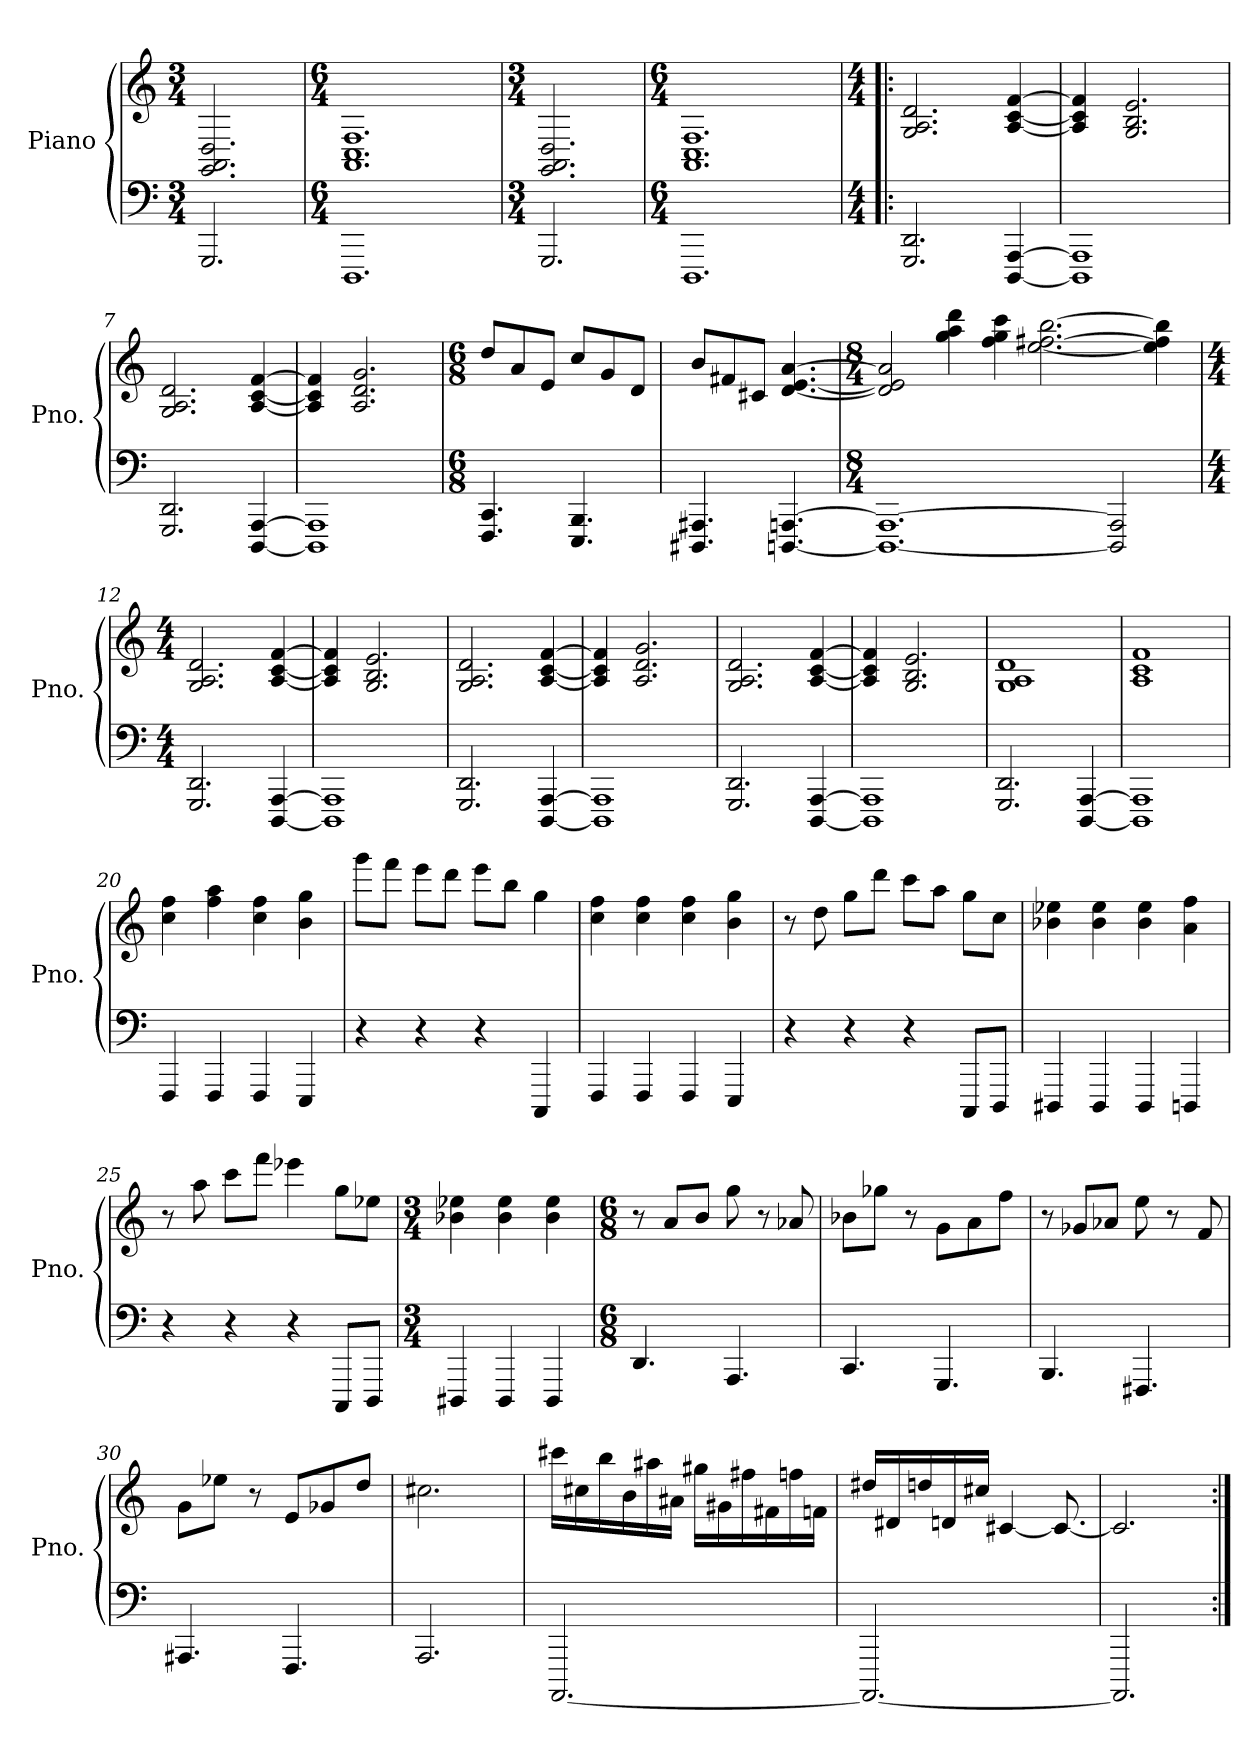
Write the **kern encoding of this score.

**kern	**kern
*part1	*part1
*staff2	*staff1
*I"Piano	*
*I'Pno.	*
*stria5	*stria5
*clefF4	*clefG2
*k[]	*k[]
*M3/4	*M3/4
*MM80	*MM80
=1	=1
2.GGG	2.AA 2.D 2.GG
=2	=2
*M6/4	*M6/4
1.DDD	1.AA 1.C 1.F
=3	=3
*M3/4	*M3/4
2.GGG	2.AA 2.D 2.GG
=4	=4
*M6/4	*M6/4
1.DDD	1.AA 1.C 1.F
=5!|:	=5!|:
*M4/4	*M4/4
*	*MM100
2.GGG 2.DD	2.A 2.d 2.G
[4DDD [4AAA	[4A [4c [4f
=6	=6
1DDD] 1AAA]	4A] 4c] 4f]
.	2.B 2.e 2.G
=7	=7
2.GGG 2.DD	2.A 2.d 2.G
[4DDD [4AAA	[4A [4c [4f
=8	=8
1DDD] 1AAA]	4A] 4c] 4f]
.	2.d 2.g 2.A
=9	=9
*M6/8	*M6/8
4.FFF 4.CC	8ddL
.	8a
.	8eJ
4.EEE 4.BBB	8ccL
.	8g
.	8dJ
=10	=10
4.DDD#X 4.AAA#X	8bL
.	8f#X
.	8c#XJ
[4.DDDn [4.AAAn	[4.d [4.e [4.a
=11	=11
*M8/4	*M8/4
*	*MM80
1.DDD_ 1.AAA_	2d] 2e] 2a]
.	4gg 4aa 4ddd
.	4ff 4gg 4ccc
.	[2.ff#X [2.ee [2.bb
2DDD] 2AAA]	.
.	4ff#] 4ee] 4bb]
=12	=12
*M4/4	*M4/4
*	*MM100
2.GGG 2.DD	2.A 2.d 2.G
[4DDD [4AAA	[4A [4c [4f
=13	=13
1DDD] 1AAA]	4A] 4c] 4f]
.	2.B 2.e 2.G
=14	=14
2.GGG 2.DD	2.A 2.d 2.G
[4DDD [4AAA	[4A [4c [4f
=15	=15
1DDD] 1AAA]	4A] 4c] 4f]
.	2.d 2.g 2.A
=16	=16
2.GGG 2.DD	2.A 2.d 2.G
[4DDD [4AAA	[4A [4c [4f
=17	=17
1DDD] 1AAA]	4A] 4c] 4f]
.	2.B 2.e 2.G
=18	=18
2.GGG 2.DD	1A 1d 1G
[4DDD [4AAA	.
=19	=19
1DDD] 1AAA]	1A 1c 1f
=20	=20
4FFF	4ff 4cc
4FFF	4ff 4aa
4FFF	4ff 4cc
4EEE	4b 4gg
=21	=21
4r	8gggL
.	8fffJ
4r	8eeeL
.	8dddJ
4r	8eeeL
.	8bbJ
4CCC	4gg
=22	=22
4FFF	4cc 4ff
4FFF	4ff 4cc
4FFF	4cc 4ff
4EEE	4gg 4b
=23	=23
4r	8r
.	8dd
4r	8ggL
.	8dddJ
4r	8cccL
.	8aaJ
8CCCL	8ggL
8DDDJ	8ccJ
=24	=24
4DDD#X	4b-X 4ee-X
4DDD#	4b- 4ee-
4DDD#	4b- 4ee-
4DDDn	4ff 4a
=25	=25
4r	8r
.	8aa
4r	8cccL
.	8fffJ
4r	4eee-X
8CCCL	8ggL
8DDDJ	8ee-XJ
=26	=26
*M3/4	*M3/4
4DDD#X	4b-X 4ee-X
4DDD#	4b- 4ee-
4DDD#	4b- 4ee-
=27	=27
*M6/8	*M6/8
*	*MM120
4.DD	8r
.	8aL
.	8bJ
4.AAA	8gg
.	8r
.	8a-X
=28	=28
4.CC	8b-XL
.	8gg-XJ
.	8r
4.GGG	8gL
.	8a
.	8ffJ
=29	=29
4.BBB	8r
.	8g-XL
.	8a-XJ
4.FFF#X	8ee
.	8r
.	8f
=30	=30
4.AAA#X	8gL
.	8ee-XJ
.	8r
4.FFF	8eL
.	8g-X
.	8ddJ
=31	=31
2.AAA	2.cc#X
=32	=32
[2.AAAA	16ccc#XLL
.	16cc#X
.	16bb
.	16b
.	16aa#X
.	16a#XJJ
.	16gg#XLL
.	16g#X
.	16ff#X
.	16f#X
.	16ffn
.	16fnJJ
=33	=33
2.AAAA_	16dd#XLL
.	16d#X
.	16ddn
.	16dn
.	16cc#XJJ
.	[4c#X
.	8.c#_
=34	=34
2.AAAA]	2.c#]
=:|!	=:|!
*-	*-
